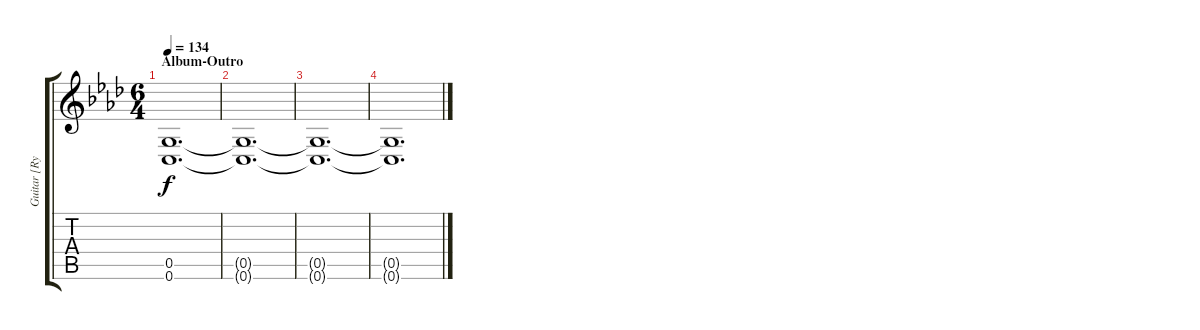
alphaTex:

\track ("Guitar [Ryan Primrack]" "Guitar [Ry") {instrument distortionguitar}
\staff {score tabs}
\tuning (D4 A3 F3 C3 G2 C2) {hide}
\ts (6 4)
\section ("" "Album-Outro")
\tempo 134
\clef g2
\ks fminor
(0.5{t} 0.6{t}).1{d dy f} |
(0.5{t} 0.6{t}).1{d} |
(0.5{t} 0.6{t}).1{d} |
(0.5{t} 0.6{t}).1{d}
